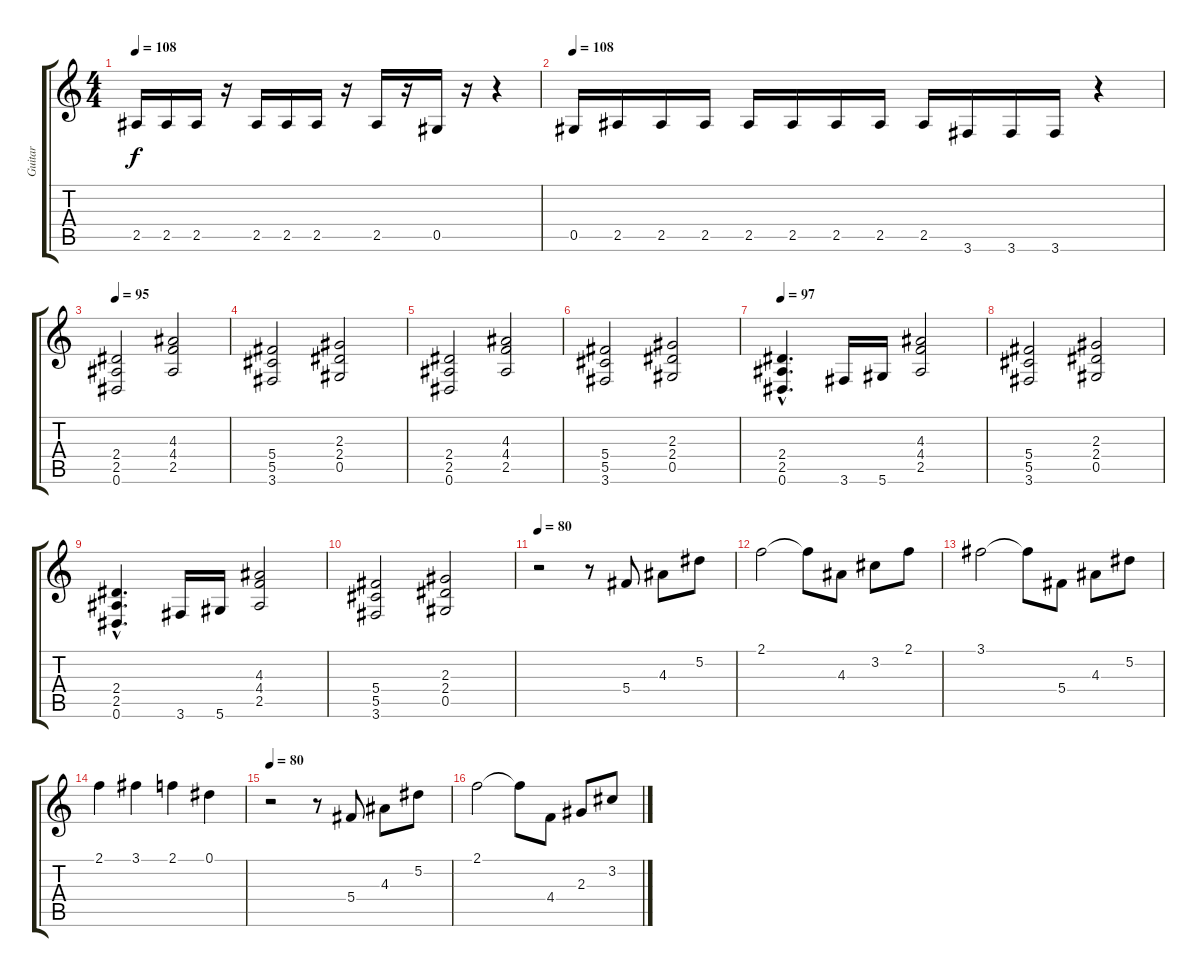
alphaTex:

\track ("Guitar" "Guitar") {instrument distortionguitar}
\staff {score tabs}
\tuning (Eb4 Bb3 Gb3 Db3 Ab2 Eb2) {hide}
\ts (4 4)
\tempo 108
\clef g2
\ks c
2.5.16{dy f} 2.5.16 2.5.16 r.16 2.5.16 2.5.16 2.5.16 r.16 2.5.16 r.16 0.5.16 r.16 r.4 |
\tempo 108
0.5.16 2.5.16 2.5.16 2.5.16 2.5.16 2.5.16 2.5.16 2.5.16 2.5.16 3.6.16 3.6.16 3.6.16 r.4 |
\tempo 95
(2.4 2.5 0.6).2 (4.3 4.4 2.5).2 |
(5.4 5.5 3.6).2 (2.3 2.4 0.5).2 |
(2.4 2.5 0.6).2 (4.3 4.4 2.5).2 |
(5.4 5.5 3.6).2 (2.3 2.4 0.5).2 |
\tempo 97
(2.4{hac} 2.5{hac} 0.6{hac}).4{d} 3.6.16 5.6.16 (4.3 4.4 2.5).2 |
(5.4 5.5 3.6).2 (2.3 2.4 0.5).2 |
(2.4{hac} 2.5{hac} 0.6{hac}).4{d} 3.6.16 5.6.16 (4.3 4.4 2.5).2 |
(5.4 5.5 3.6).2 (2.3 2.4 0.5).2 |
\tempo 80
r.2{instrument acousticguitarnylon} r.8 5.4.8 4.3.8 5.2.8 |
2.1.2 2.1{t}.8 4.3.8 3.2.8 2.1.8 |
3.1.2 3.1{t}.8 5.4.8 4.3.8 5.2.8 |
2.1.4 3.1.4 2.1.4 0.1.4 |
\tempo 80
r.2{instrument acousticguitarnylon} r.8 5.4.8 4.3.8 5.2.8 |
2.1.2 2.1{t}.8 4.4.8 2.3.8 3.2.8
